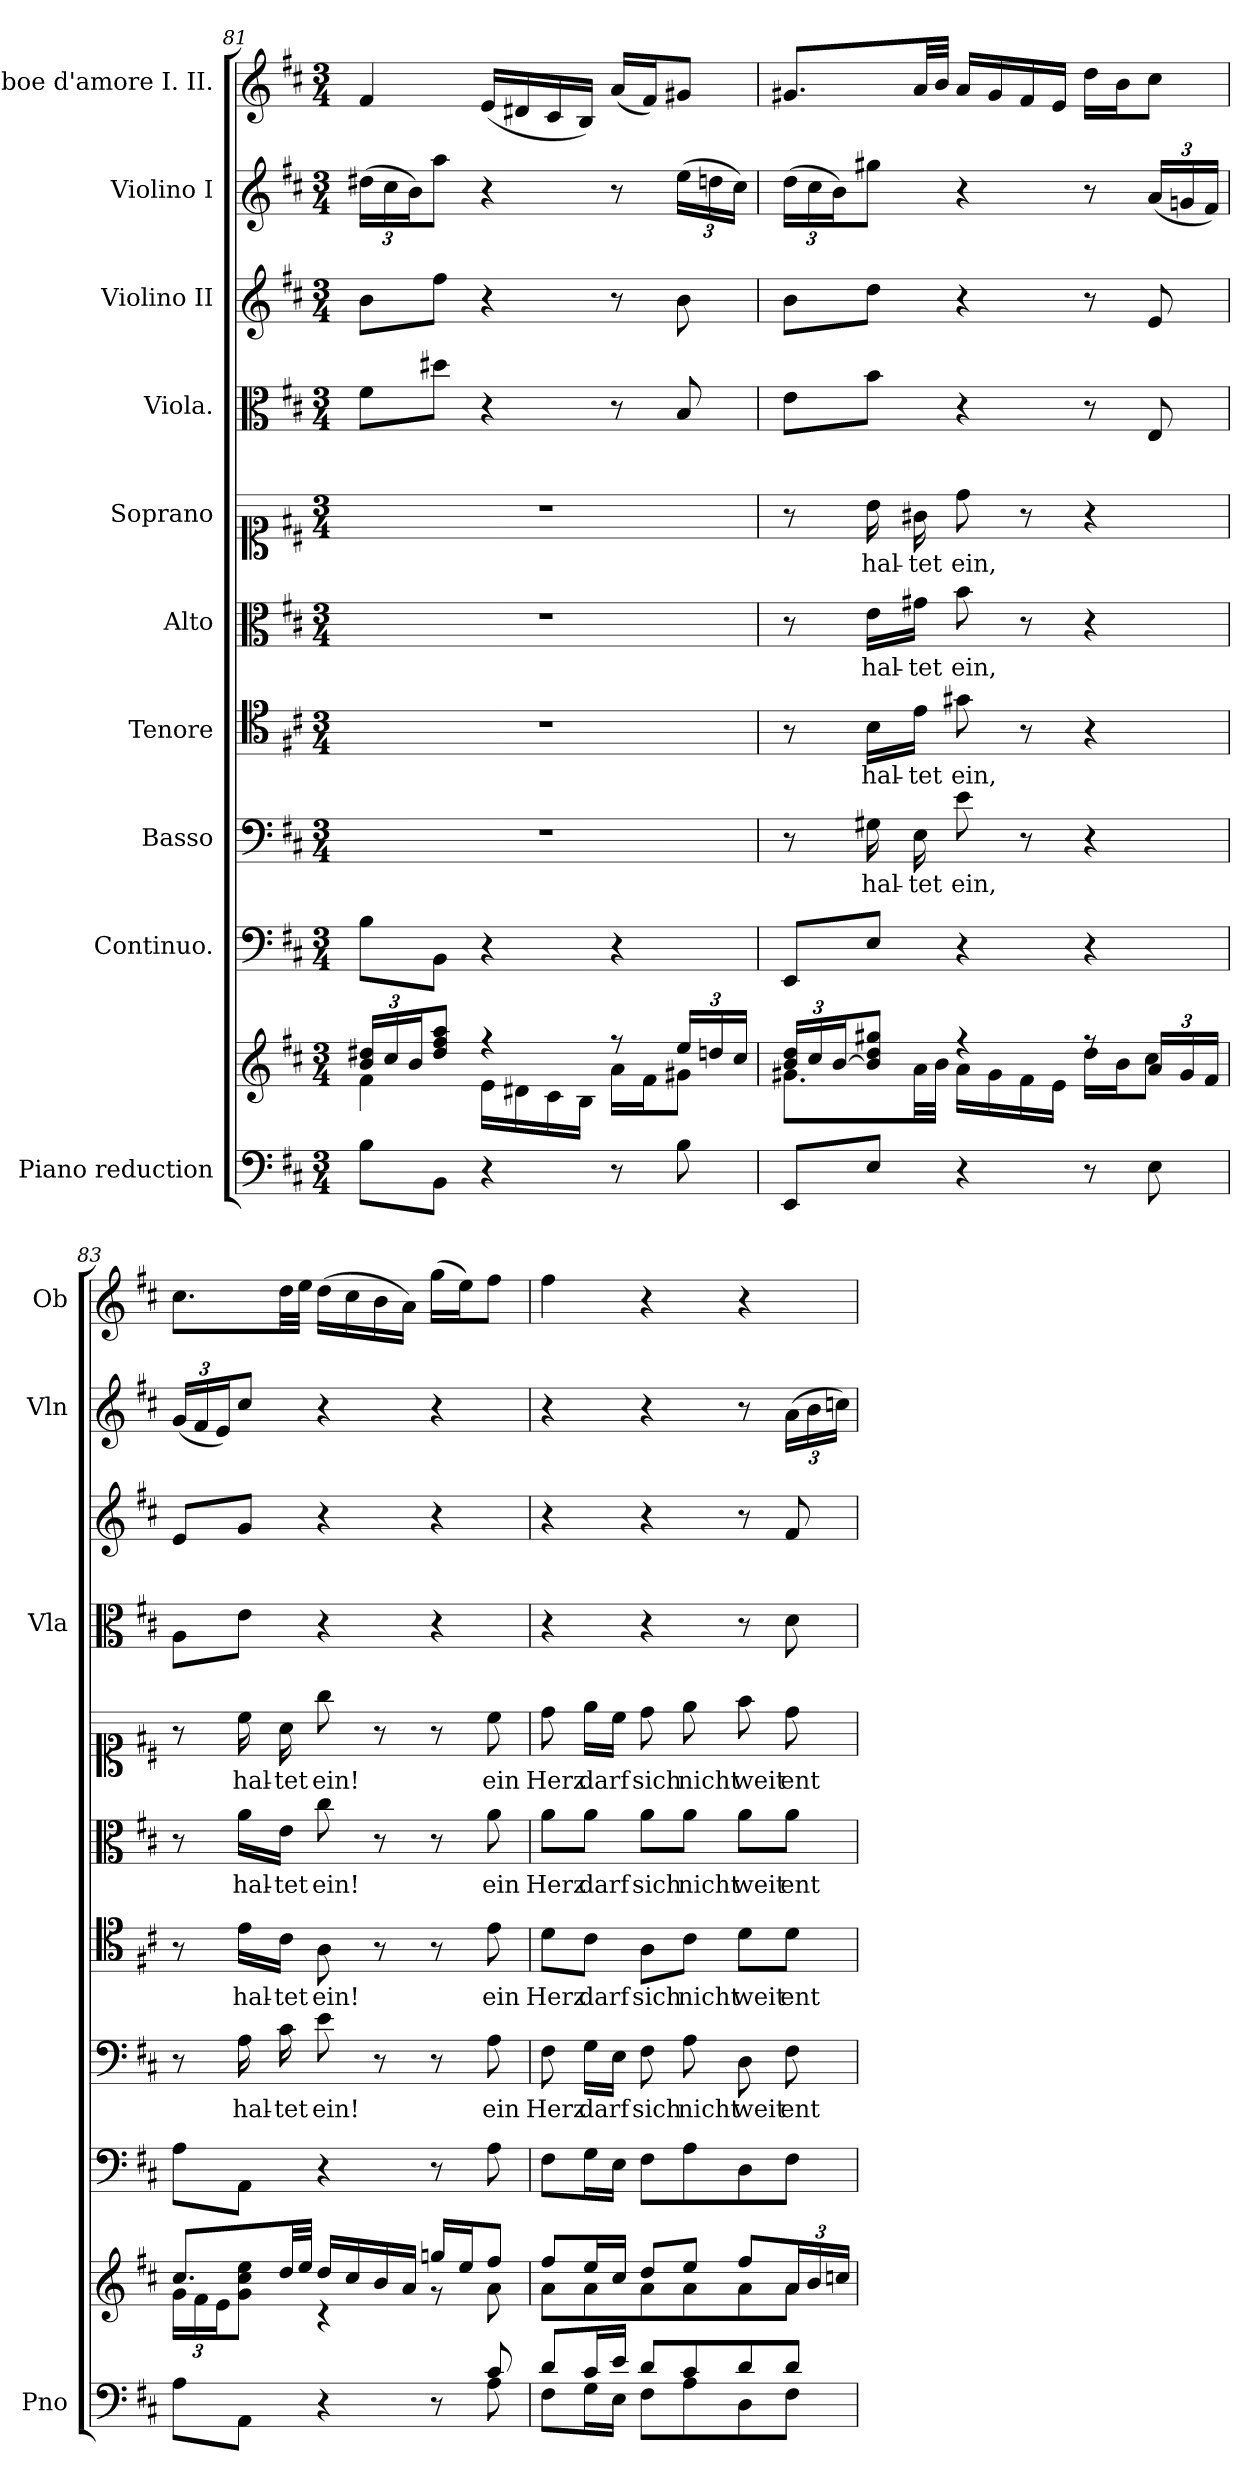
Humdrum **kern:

**kern	**kern	**kern	**kern	**text	**kern	**text	**kern	**text	**kern	**text	**kern	**kern	**kern	**kern
*part10	*part10	*part9	*part8	*part8	*part7	*part7	*part6	*part6	*part5	*part5	*part4	*part3	*part2	*part1
*staff11	*staff10	*staff9	*staff8	*staff8	*staff7	*staff7	*staff6	*staff6	*staff5	*staff5	*staff4	*staff3	*staff2	*staff1
*I"Piano reduction	*	*I"Continuo.	*I"Basso	*	*I"Tenore	*	*I"Alto	*	*I"Soprano	*	*I"Viola.	*I"Violino II	*I"Violino I	*I"Oboe d'amore I. II.
*I'Pno	*	*	*	*	*	*	*	*	*	*	*I'Vla	*	*I'Vln	*I'Ob
!!LO:PB:g=z
*clefF4	*clefG2	*clefF4	*clefF4	*	*clefC4	*	*clefC3	*	*clefC1	*	*clefC3	*clefG2	*clefG2	*clefG2
*k[f#c#]	*k[f#c#]	*k[f#c#]	*k[f#c#]	*	*k[f#c#]	*	*k[f#c#]	*	*k[f#c#]	*	*k[f#c#]	*k[f#c#]	*k[f#c#]	*k[f#c#]
*M3/4	*M3/4	*M3/4	*M3/4	*	*M3/4	*	*M3/4	*	*M3/4	*	*M3/4	*M3/4	*M3/4	*M3/4
*	*Xbrackettup	*	*	*	*	*	*	*	*	*	*	*	*Xbrackettup	*
=81	=81	=81	=81	=81	=81	=81	=81	=81	=81	=81	=81	=81	=81	=81
*	*^	*	*	*	*	*	*	*	*	*	*	*	*	*
8B\L	24b/ 24dd#X/LL	4f#\	8B\L	2.r	.	2.r	.	2.r	.	2.r	.	8f#\L	8b\L	(>24dd#X\LL	4f#/
.	24cc#/	.	.	.	.	.	.	.	.	.	.	.	.	24cc#\	.
.	24b/J	.	.	.	.	.	.	.	.	.	.	.	.	24b\J)	.
8BB\J	8dd#/ 8ff#/ 8aa/J	.	8BB\J	.	.	.	.	.	.	.	.	8dd#X\J	8ff#\J	8aa\J	.
4r	4r	16e\LL	4r	.	.	.	.	.	.	.	.	4r	4r	4r	(<16e/LL
.	.	16d#X\	.	.	.	.	.	.	.	.	.	.	.	.	16d#X/
.	.	16c#\	.	.	.	.	.	.	.	.	.	.	.	.	16c#/
.	.	16B\JJ	.	.	.	.	.	.	.	.	.	.	.	.	16B/JJ)
8r	8r	16a\LL	4r	.	.	.	.	.	.	.	.	8r	8r	8r	(<16a/LL
.	.	16f#\J	.	.	.	.	.	.	.	.	.	.	.	.	16f#/J)
8B\	24ee/LL	8g#X\J	.	.	.	.	.	.	.	.	.	8B/	8b\	(>24ee\LL	8g#X/J
.	24ddn/	.	.	.	.	.	.	.	.	.	.	.	.	24ddn\	.
.	24cc#/JJ	.	.	.	.	.	.	.	.	.	.	.	.	24cc#\JJ)	.
=82	=82	=82	=82	=82	=82	=82	=82	=82	=82	=82	=82	=82	=82	=82	=82
8EE/L	24b/ 24dd/LL	8.g#X\L	8EE/L	8r	.	8r	.	8r	.	8r	.	8e\L	8b\L	(>24dd\LL	8.g#X/L
.	24cc#/	.	.	.	.	.	.	.	.	.	.	.	.	24cc#\	.
.	[24b/J	.	.	.	.	.	.	.	.	.	.	.	.	24b\J)	.
!	!	!	!	!	!LO:LY:b	!	!LO:LY:b	!	!LO:LY:b	!	!LO:LY:b	!	!	!	!
8E/J	8b/] 8dd/ 8gg#X/J	.	8E/J	16G#X\	hal-	16B\LL	hal-	16e\LL	hal-	16b\	hal-	8b\J	8dd\J	8gg#X\J	.
!	!	!	!	!	!LO:LY:b	!	!LO:LY:b	!	!LO:LY:b	!	!LO:LY:b	!	!	!	!
.	.	32a\LL	.	16E\	-tet	16e\JJ	-tet	16g#X\JJ	-tet	16g#X\	-tet	.	.	.	32a/LL
.	.	32b\JJJ	.	.	.	.	.	.	.	.	.	.	.	.	32b/JJJ
!	!	!	!	!	!LO:LY:b	!	!LO:LY:b	!	!LO:LY:b	!	!LO:LY:b	!	!	!	!
4r	4rff	16a\LL	4r	8e\	ein,	8g#X\	ein,	8b\	ein,	8dd\	ein,	4r	4r	4r	16a/LL
.	.	16g#\	.	.	.	.	.	.	.	.	.	.	.	.	16g#/
.	.	16f#\	.	8r	.	8r	.	8r	.	8r	.	.	.	.	16f#/
.	.	16e\JJ	.	.	.	.	.	.	.	.	.	.	.	.	16e/JJ
8r	8rff	16dd\LL	4r	4r	.	4r	.	4r	.	4r	.	8r	8r	8r	16dd\LL
.	.	16b\J	.	.	.	.	.	.	.	.	.	.	.	.	16b\J
8E\	24a/LL	8cc#\J	.	.	.	.	.	.	.	.	.	8E/	8e/	(<24a/LL	8cc#\J
.	24g#/	.	.	.	.	.	.	.	.	.	.	.	.	24gn/	.
.	24f#/JJ	.	.	.	.	.	.	.	.	.	.	.	.	24f#/JJ)	.
=83	=83	=83	=83	=83	=83	=83	=83	=83	=83	=83	=83	=83	=83	=83	=83
*^	*	*	*	*	*	*	*	*	*	*	*	*	*	*	*
4ryy	8A\L	8.cc#/L	24g\LL	8A\L	8r	.	8r	.	8r	.	8r	.	8A\L	8e/L	(<24g/LL	8.cc#\L
.	.	.	24f#\	.	.	.	.	.	.	.	.	.	.	.	24f#/	.
.	.	.	24e\J	.	.	.	.	.	.	.	.	.	.	.	24e/J)	.
!	!	!	!	!	!	!LO:LY:b	!	!LO:LY:b	!	!LO:LY:b	!	!LO:LY:b	!	!	!	!
.	8AA\J	.	8g\ 8cc#\ 8ee\J	8AA\J	16A\	hal-	16e\LL	hal-	16a\LL	hal-	16cc#\	hal-	8e\J	8g/J	8cc#/J	.
!	!	!	!	!	!	!LO:LY:b	!	!LO:LY:b	!	!LO:LY:b	!	!LO:LY:b	!	!	!	!
.	.	32dd/LL	.	.	16c#\	-tet	16c#\JJ	-tet	16e\JJ	-tet	16a\	-tet	.	.	.	32dd\LL
.	.	32ee/JJJ	.	.	.	.	.	.	.	.	.	.	.	.	.	32ee\JJJ
!	!	!	!	!	!	!LO:LY:b	!	!LO:LY:b	!	!LO:LY:b	!	!LO:LY:b	!	!	!	!
4r	4ryy	16dd/LL	4r	4r	8e\	ein!	8A\	ein!	8cc#\	ein!	8gg\	ein!	4r	4r	4r	(>16dd\LL
.	.	16cc#/	.	.	.	.	.	.	.	.	.	.	.	.	.	16cc#\
.	.	16b/	.	.	8r	.	8r	.	8r	.	8r	.	.	.	.	16b\
.	.	16a/JJ	.	.	.	.	.	.	.	.	.	.	.	.	.	16a\JJ)
8r	8ryy	16ggn/LL	8r	8r	8r	.	8r	.	8r	.	8r	.	4r	4r	4r	(>16gg\LL
.	.	16ee/J	.	.	.	.	.	.	.	.	.	.	.	.	.	16ee\J)
!	!	!	!	!	!	!LO:LY:b	!	!LO:LY:b	!	!LO:LY:b	!	!LO:LY:b	!	!	!	!
8c#/	8A\	8ff#/J	8a\	8A\	8A\	ein	8e\	ein	8a\	ein	8cc#\	ein	.	.	.	8ff#\J
!!LO:PB:g=z
=84	=84	=84	=84	=84	=84	=84	=84	=84	=84	=84	=84	=84	=84	=84	=84	=84
!	!	!	!	!	!	!LO:LY:b	!	!LO:LY:b	!	!LO:LY:b	!	!LO:LY:b	!	!	!	!
8d/L	8F#\L	8ff#/L	8a\L	8F#\L	8F#\	Herz	8d\L	Herz	8a\L	Herz	8dd\	Herz	4r	4r	4r	4ff#\
!	!	!	!	!	!	!LO:LY:b	!	!LO:LY:b	!	!LO:LY:b	!	!LO:LY:b	!	!	!	!
16c#/L	16G\L	16ee/L	8a\	16G\L	16G\LL	darf	8c#\J	darf	8a\J	darf	16ee\LL	darf	.	.	.	.
16e/JJ	16E\JJ	16cc#/JJ	.	16E\JJ	16E\JJ	.	.	.	.	.	16cc#\JJ	.	.	.	.	.
!	!	!	!	!	!	!LO:LY:b	!	!LO:LY:b	!	!LO:LY:b	!	!LO:LY:b	!	!	!	!
8d/L	8F#\L	8dd/L	8a\	8F#\L	8F#\	sich	8A\L	sich	8a\L	sich	8dd\	sich	4r	4r	4r	4r
!	!	!	!	!	!	!LO:LY:b	!	!LO:LY:b	!	!LO:LY:b	!	!LO:LY:b	!	!	!	!
8c#/	8A\	8ee/J	8a\	8A\	8A\	nicht	8c#\J	nicht	8a\J	nicht	8ee\	nicht	.	.	.	.
!	!	!	!	!	!	!LO:LY:b	!	!LO:LY:b	!	!LO:LY:b	!	!LO:LY:b	!	!	!	!
8d/	8D\	8ff#/L	8a\	8D\	8D\	weit	8d\L	weit	8a\L	weit	8ff#\	weit	8r	8r	8r	4r
!	!	!	!	!	!	!LO:LY:b	!	!LO:LY:b	!	!LO:LY:b	!	!LO:LY:b	!	!	!	!
8d/J	8F#\J	24a/L	8a\J	8F#\J	8F#\	ent-	8d\J	ent-	8a\J	ent-	8dd\	ent-	8d\	8f#/	(>24a\LL	.
.	.	24b/	.	.	.	.	.	.	.	.	.	.	.	.	24b\	.
.	.	24ccn/JJ	.	.	.	.	.	.	.	.	.	.	.	.	24ccn\JJ)	.
*v	*v	*	*	*	*	*	*	*	*	*	*	*	*	*	*	*
*	*v	*v	*	*	*	*	*	*	*	*	*	*	*	*	*
=	=	=	=	=	=	=	=	=	=	=	=	=	=	=
*-	*-	*-	*-	*-	*-	*-	*-	*-	*-	*-	*-	*-	*-	*-
